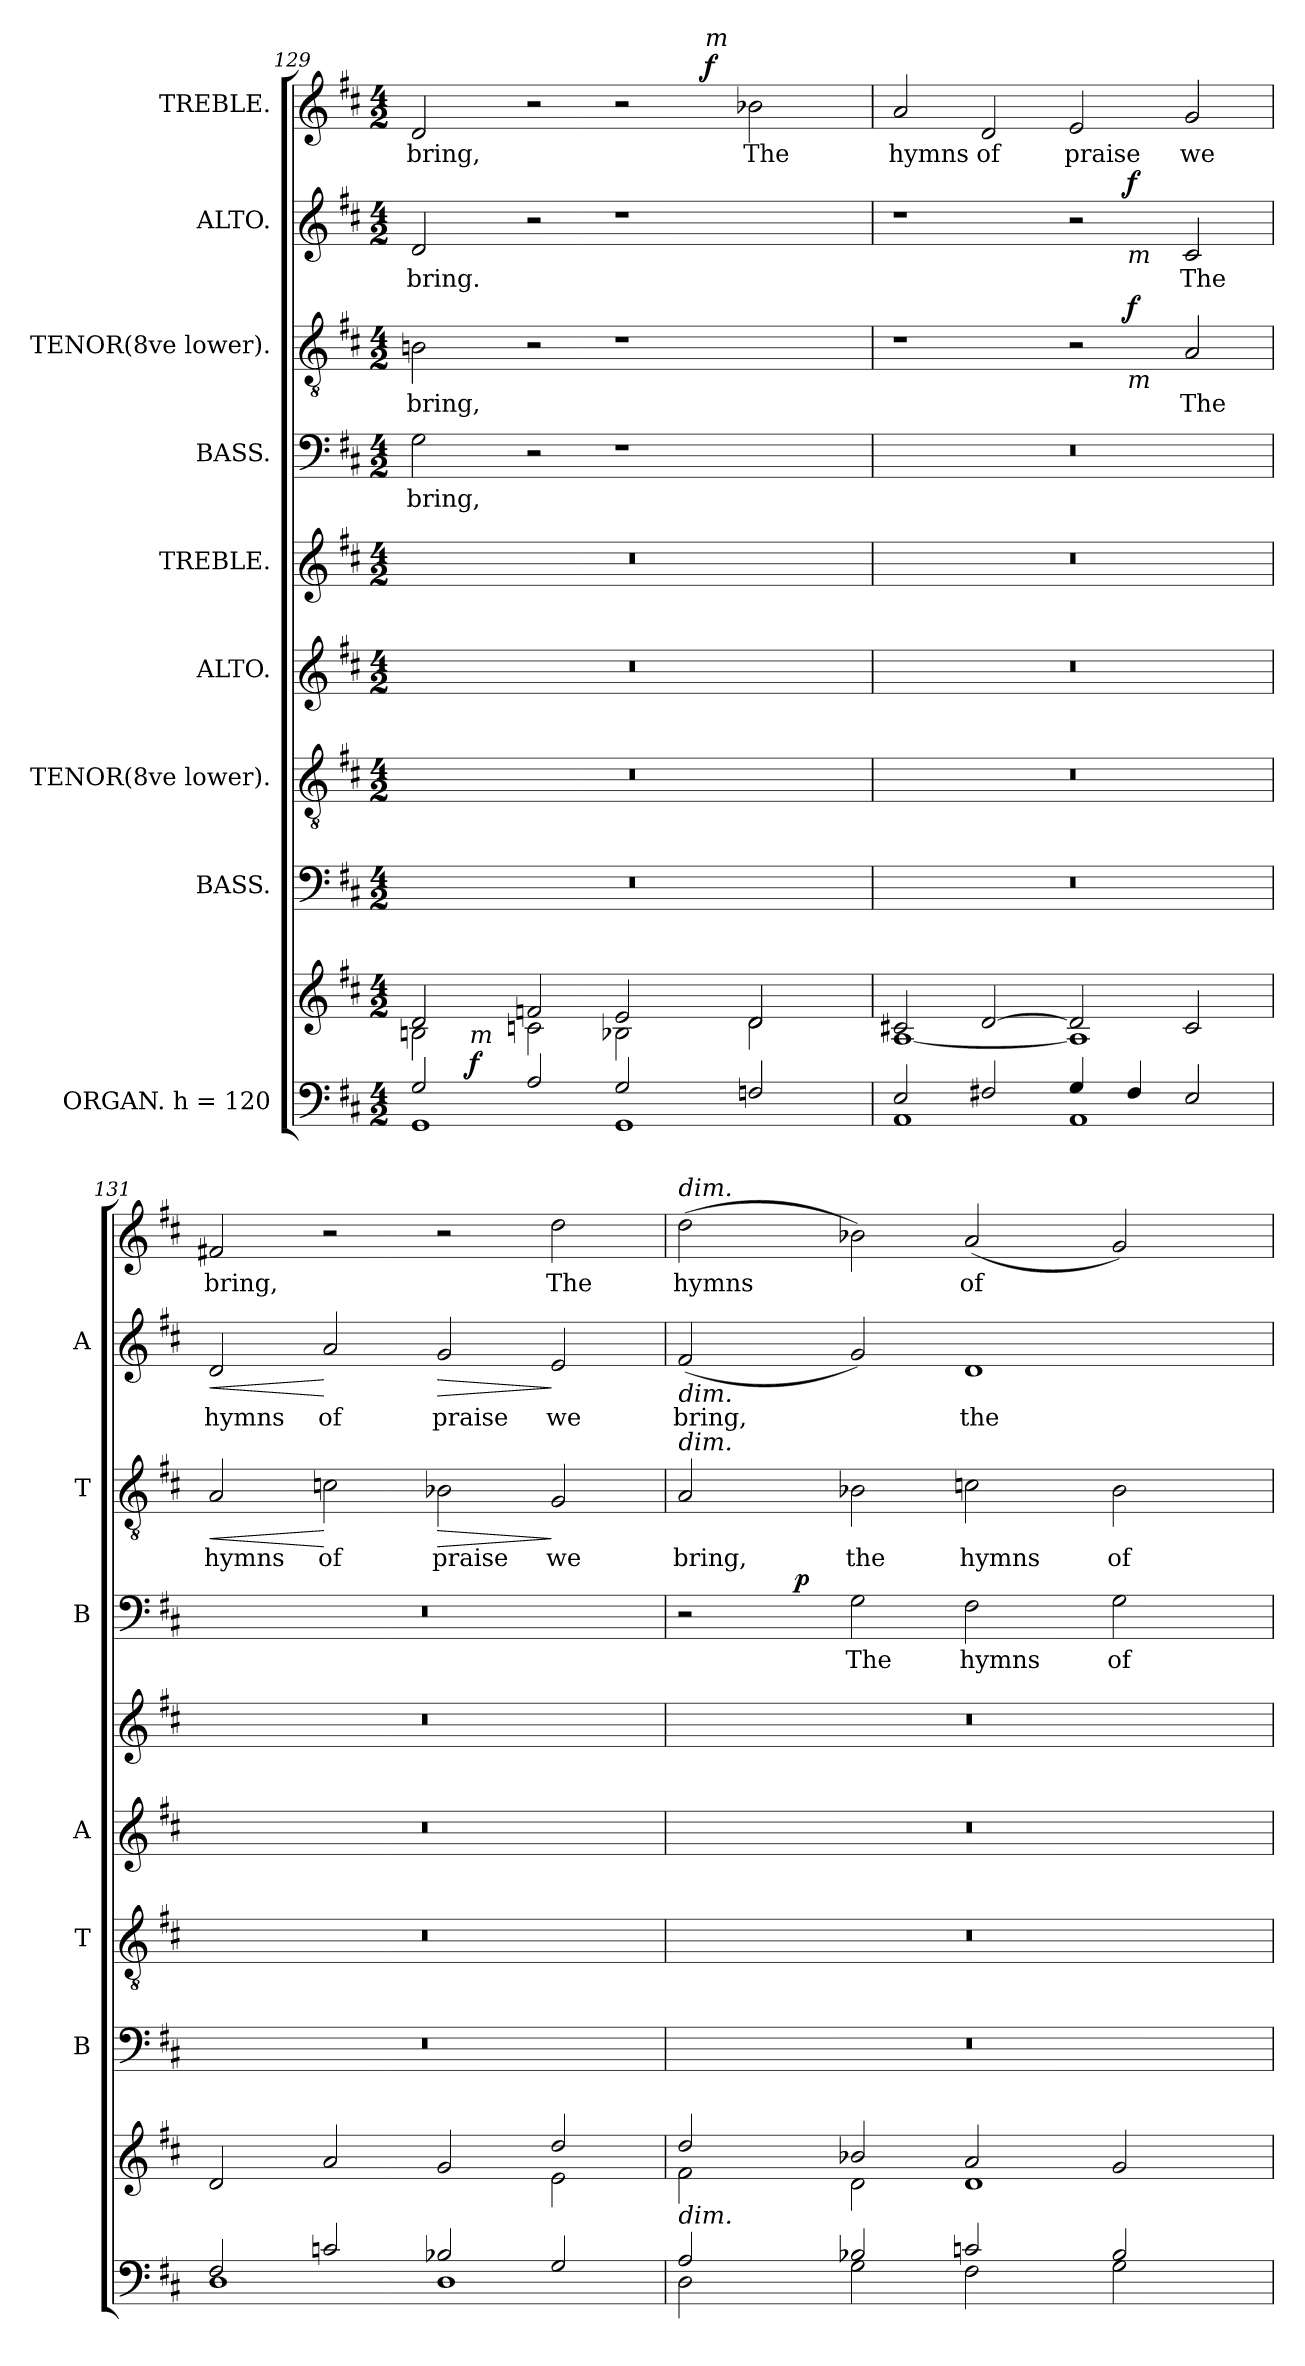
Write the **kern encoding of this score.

**kern	**kern	**dynam	**kern	**kern	**kern	**kern	**kern	**text	**dynam	**kern	**text	**dynam	**kern	**text	**dynam	**kern	**text	**dynam
*part9	*part9	*part9	*part8	*part7	*part6	*part5	*part4	*part4	*part4	*part3	*part3	*part3	*part2	*part2	*part2	*part1	*part1	*part1
*staff10	*staff9	*staff9/10	*staff8	*staff7	*staff6	*staff5	*staff4	*staff4	*staff4	*staff3	*staff3	*staff3	*staff2	*staff2	*staff2	*staff1	*staff1	*staff1
*I"ORGAN.  h = 120	*	*	*I"BASS.	*I"TENOR(8ve lower).	*I"ALTO.	*I"TREBLE.	*I"BASS.	*	*	*I"TENOR(8ve lower).	*	*	*I"ALTO.	*	*	*I"TREBLE.	*	*
*	*	*	*I'B	*I'T	*I'A	*	*I'B	*	*	*I'T	*	*	*I'A	*	*	*	*	*
*clefF4	*clefG2	*	*clefF4	*clefGv2	*clefG2	*clefG2	*clefF4	*	*	*clefGv2	*	*	*clefG2	*	*	*clefG2	*	*
*	*	*	*	*ITrd7c12	*	*	*	*	*	*ITrd7c12	*	*	*	*	*	*	*	*
*k[f#c#]	*k[f#c#]	*	*k[f#c#]	*k[f#c#]	*k[f#c#]	*k[f#c#]	*k[f#c#]	*	*	*k[f#c#]	*	*	*k[f#c#]	*	*	*k[f#c#]	*	*
*D:	*D:	*	*D:	*D:	*D:	*D:	*D:	*	*	*D:	*	*	*D:	*	*	*D:	*	*
*M4/2	*M4/2	*	*M4/2	*M4/2	*M4/2	*M4/2	*M4/2	*	*	*M4/2	*	*	*M4/2	*	*	*M4/2	*	*
=129	=129	=129	=129	=129	=129	=129	=129	=129	=129	=129	=129	=129	=129	=129	=129	=129	=129	=129
*^	*^	*	*	*	*	*	*	*	*	*	*	*	*	*	*	*	*	*
!	!	!	!	!	!LO:N:vis=1	!LO:N:vis=1	!LO:N:vis=1	!LO:N:vis=1	!	!LO:LY:b	!	!	!LO:LY:b	!	!	!LO:LY:b	!	!	!LO:LY:b	!
*	*^	*	*	*	*	*	*	*	*	*	*	*	*	*	*	*	*	*^	*	*
2G/	1GG	4ryy	2d/	2Bn\	.	0r	0r	0r	0r	2G\	bring,	.	2BBn\	bring,	.	2d/	bring.	.	2d/	1ryy	bring,	.
!	!	!LO:TX:a:i:t=m	!	!	!	!	!	!	!	!	!	!	!	!	!	!	!	!	!	!	!	!
!	!	!	!	!	!LO:DY:a=2	!	!	!	!	!	!	!	!	!	!	!	!	!	!	!	!	!
.	.	1..ryy	.	.	f	.	.	.	.	.	.	.	.	.	.	.	.	.	.	.	.	.
2A/	.	.	2fn/	2cn\	.	.	.	.	.	2r	.	.	2r	.	.	2r	.	.	2r	.	.	.
2G/	1GG	.	2e/	2B-X\	.	.	.	.	.	1r	.	.	1r	.	.	1r	.	.	2r	4ryy	.	.
.	.	.	.	.	.	.	.	.	.	.	.	.	.	.	.	.	.	.	.	16.ryy	.	.
!	!	!	!	!	!	!	!	!	!	!	!	!	!	!	!	!	!	!	!	!LO:TX:a:i:t=m	!	!
!	!	!	!	!	!	!	!	!	!	!	!	!	!	!	!	!	!	!	!	!	!	!LO:DY:a
.	.	.	.	.	.	.	.	.	.	.	.	.	.	.	.	.	.	.	.	2ryy	.	f
!	!	!	!	!	!	!	!	!	!	!	!	!	!	!	!	!	!	!	!	!	!LO:LY:b	!
2Fn/	.	.	2d/	2d\	.	.	.	.	.	.	.	.	.	.	.	.	.	.	2b-X\	.	The	.
.	.	.	.	.	.	.	.	.	.	.	.	.	.	.	.	.	.	.	.	8ryy	.	.
.	.	.	.	.	.	.	.	.	.	.	.	.	.	.	.	.	.	.	.	32ryy	.	.
!!LO:PB:g=z
=130	=130	=130	=130	=130	=130	=130	=130	=130	=130	=130	=130	=130	=130	=130	=130	=130	=130	=130	=130	=130	=130	=130
!	!	!	!	!	!	!LO:N:vis=1	!LO:N:vis=1	!LO:N:vis=1	!LO:N:vis=1	!LO:N:vis=1	!	!	!	!	!	!	!	!	!	!	!LO:LY:b	!
*	*v	*v	*	*	*	*	*	*	*	*	*	*	*^	*	*	*^	*	*	*v	*v	*	*
2E/	1AA	2c#X/	[<1A	.	0r	0r	0r	0r	0r	.	.	1r	1ryy	.	.	1r	1ryy	.	.	2a/	hymns	.
!	!	!	!	!	!	!	!	!	!	!	!	!	!	!	!	!	!	!	!	!	!LO:LY:b	!
2F#X/	.	[>2d/	.	.	.	.	.	.	.	.	.	.	.	.	.	.	.	.	.	2d/	of	.
!	!	!	!	!	!	!	!	!	!	!	!	!	!	!	!	!	!	!	!	!	!LO:LY:b	!
4G/	1AA	2d/]	1A]	.	.	.	.	.	.	.	.	2r	4ryy	.	.	2r	4ryy	.	.	2e/	praise	.
!	!	!	!	!	!	!	!	!	!	!	!	!	!	!	!	!	!LO:TX:b:i:t=m	!	!	!	!	!
!	!	!	!	!	!	!	!	!	!	!	!	!	!LO:TX:b:i:t=m	!	!	!	!	!	!	!	!	!
!	!	!	!	!	!	!	!	!	!	!	!	!	!	!	!LO:DY:b	!	!	!	!LO:DY:b	!	!	!
4F#/	.	.	.	.	.	.	.	.	.	.	.	.	2.ryy	.	f	.	2.ryy	.	f	.	.	.
!	!	!	!	!	!	!	!	!	!	!	!	!	!	!LO:LY:b	!	!	!	!LO:LY:b	!	!	!LO:LY:b	!
2E/	.	2c#/	.	.	.	.	.	.	.	.	.	2AA/	.	The	.	2c#/	.	The	.	2g/	we	.
=131	=131	=131	=131	=131	=131	=131	=131	=131	=131	=131	=131	=131	=131	=131	=131	=131	=131	=131	=131	=131	=131	=131
!	!	!	!	!	!LO:N:vis=1	!LO:N:vis=1	!LO:N:vis=1	!LO:N:vis=1	!LO:N:vis=1	!	!	!	!	!LO:LY:b	!LO:HP:b	!	!	!LO:LY:b	!LO:HP:b	!	!LO:LY:b	!
*	*	*	*	*	*	*	*	*	*	*	*	*v	*v	*	*	*	*	*	*	*	*	*
*	*	*	*	*	*	*	*	*	*	*	*	*	*	*	*v	*v	*	*	*	*	*
2F#/	1D	2d/	1.ryy	.	0r	0r	0r	0r	0r	.	.	2AA/	hymns	<	2d/	hymns	<	2f#X/	bring,	.
!	!	!	!	!	!	!	!	!	!	!	!	!	!LO:LY:b	!	!	!LO:LY:b	!	!	!	!
2cn/	.	2a/	.	.	.	.	.	.	.	.	.	2Cn\	of	[	2a/	of	[	2r	.	.
!	!	!	!	!	!	!	!	!	!	!	!	!	!LO:LY:b	!LO:HP:b	!	!LO:LY:b	!LO:HP:b	!	!	!
2B-X/	1D	2g/	.	.	.	.	.	.	.	.	.	2BB-X\	praise	>	2g/	praise	>	2r	.	.
!	!	!	!	!	!	!	!	!	!	!	!	!	!LO:LY:b	!	!	!LO:LY:b	!	!	!LO:LY:b	!
2G/	.	2dd/	2e\	.	.	.	.	.	.	.	.	2GG/	we	]	2e/	we	]	2dd\	The	.
=132	=132	=132	=132	=132	=132	=132	=132	=132	=132	=132	=132	=132	=132	=132	=132	=132	=132	=132	=132	=132
!	!	!	!	!	!	!	!	!	!	!	!	!	!	!	!	!	!	!LO:TX:a:i:t=dim.	!	!
!	!	!	!	!	!	!	!	!	!	!	!	!	!	!	!LO:TX:b:i:t=dim.	!	!	!	!	!
!	!	!	!	!	!	!	!	!	!	!	!	!LO:TX:a:i:t=dim.	!	!	!	!	!	!	!	!
!	!	!LO:TX:b:i:t=dim.	!	!	!	!	!	!	!	!	!	!	!	!	!	!	!	!	!	!
!	!	!	!	!	!LO:N:vis=1	!LO:N:vis=1	!LO:N:vis=1	!LO:N:vis=1	!	!	!	!	!LO:LY:b	!	!	!LO:LY:b	!	!	!LO:LY:b	!
*	*	*	*	*	*	*	*	*	*^	*	*	*	*	*	*	*	*	*	*	*
2A/	2D\	2dd/	2f#\	.	0r	0r	0r	0r	2r	4ryy	.	.	2AA/	bring,	.	(<2f#/	bring,	.	(>2dd\	hymns	.
.	.	.	.	.	.	.	.	.	.	16.ryy	.	.	.	.	.	.	.	.	.	.	.
!	!	!	!	!	!	!	!	!	!	!	!	!LO:DY:b	!	!	!	!	!	!	!	!	!
.	.	.	.	.	.	.	.	.	.	1ryy	.	p	.	.	.	.	.	.	.	.	.
!	!	!	!	!	!	!	!	!	!	!	!LO:LY:b	!	!	!LO:LY:b	!	!	!	!	!	!	!
2B-X/	2G\	2b-X/	2d\	.	.	.	.	.	2G\	.	The	.	2BB-X\	the	.	2g/)	.	.	2b-X\)	.	.
!	!	!	!	!	!	!	!	!	!	!	!LO:LY:b	!	!	!LO:LY:b	!	!	!LO:LY:b	!	!	!LO:LY:b	!
2cn/	2F#\	2a/	1d	.	.	.	.	.	2F#\	.	hymns	.	2Cn\	hymns	.	1d	the	.	(<2a/	of	.
.	.	.	.	.	.	.	.	.	.	2ryy	.	.	.	.	.	.	.	.	.	.	.
!	!	!	!	!	!	!	!	!	!	!	!LO:LY:b	!	!	!LO:LY:b	!	!	!	!	!	!	!
2B-/	2G\	2g/	.	.	.	.	.	.	2G\	.	of	.	2BB-\	of	.	.	.	.	2g/)	.	.
.	.	.	.	.	.	.	.	.	.	8ryy	.	.	.	.	.	.	.	.	.	.	.
.	.	.	.	.	.	.	.	.	.	32ryy	.	.	.	.	.	.	.	.	.	.	.
*v	*v	*	*	*	*	*	*	*	*v	*v	*	*	*	*	*	*	*	*	*	*	*
*	*v	*v	*	*	*	*	*	*	*	*	*	*	*	*	*	*	*	*	*
=	=	=	=	=	=	=	=	=	=	=	=	=	=	=	=	=	=	=
*-	*-	*-	*-	*-	*-	*-	*-	*-	*-	*-	*-	*-	*-	*-	*-	*-	*-	*-
